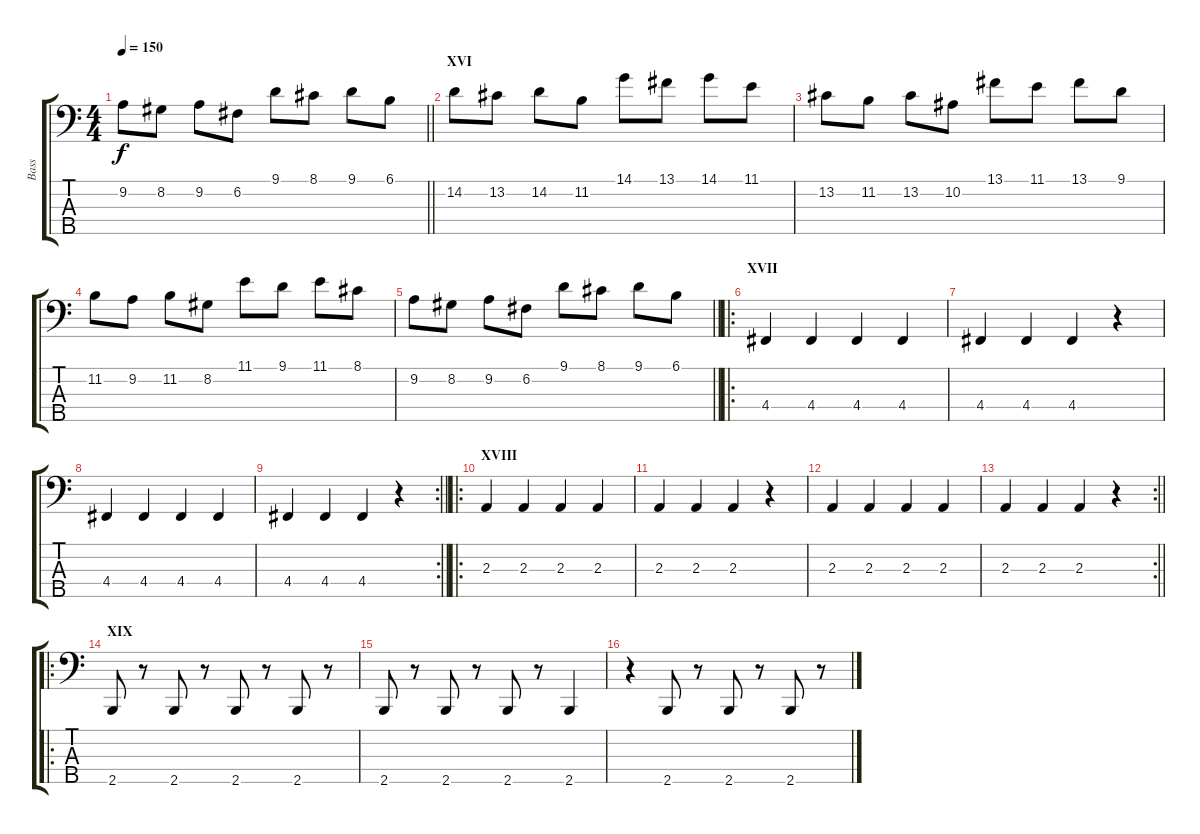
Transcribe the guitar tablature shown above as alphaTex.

\track ("Bass" "Bass") {instrument electricbassfinger}
\staff {score tabs}
\tuning (F2 C2 G1 D1 A0) {hide}
\ts (4 4)
\tempo 150
\clef f4
\barLineRight lightlight
\ks c
9.2.8{dy f} 8.2.8 9.2.8 6.2.8 9.1.8 8.1.8 9.1.8 6.1.8 |
\section ("" "XVI")
14.2.8 13.2.8 14.2.8 11.2.8 14.1.8 13.1.8 14.1.8 11.1.8 |
13.2.8 11.2.8 13.2.8 10.2.8 13.1.8 11.1.8 13.1.8 9.1.8 |
11.2.8 9.2.8 11.2.8 8.2.8 11.1.8 9.1.8 11.1.8 8.1.8 |
\barLineRight lightlight
9.2.8 8.2.8 9.2.8 6.2.8 9.1.8 8.1.8 9.1.8 6.1.8 |
\ro
\section ("" "XVII")
4.4.4 4.4.4 4.4.4 4.4.4 |
4.4.4 4.4.4 4.4.4 r.4 |
4.4.4 4.4.4 4.4.4 4.4.4 |
\rc 2
\barLineRight lightlight
4.4.4 4.4.4 4.4.4 r.4 |
\ro
\section ("" "XVIII")
2.3.4 2.3.4 2.3.4 2.3.4 |
2.3.4 2.3.4 2.3.4 r.4 |
2.3.4 2.3.4 2.3.4 2.3.4 |
\rc 2
\barLineRight lightlight
2.3.4 2.3.4 2.3.4 r.4 |
\ro
\section ("" "XIX")
2.5.8 r.8 2.5.8 r.8 2.5.8 r.8 2.5.8 r.8 |
2.5.8 r.8 2.5.8 r.8 2.5.8 r.8 2.5.4 |
r.4 2.5.8 r.8 2.5.8 r.8 2.5.8 r.8
